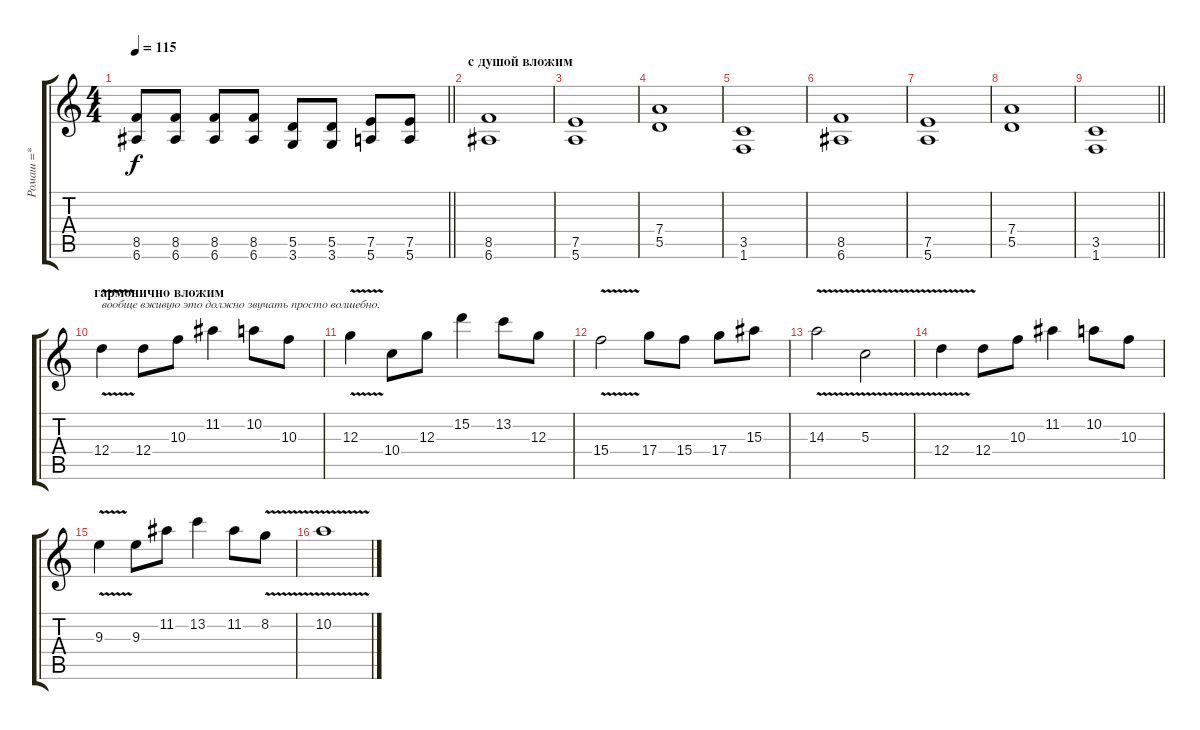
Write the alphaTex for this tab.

\track ("Ромаш =*" "Ромаш =*") {instrument overdrivenguitar}
\staff {score tabs}
\tuning (E4 B3 G3 D3 A2 E2) {hide}
\ts (4 4)
\tempo 115
\clef g2
\barLineRight lightlight
\ks c
(8.5 6.6).8{dy f} (8.5 6.6).8 (8.5 6.6).8 (8.5 6.6).8 (5.5 3.6).8 (5.5 3.6).8 (7.5 5.6).8 (7.5 5.6).8 |
\section ("" "с душой вложим")
(8.5 6.6).1 |
(7.5 5.6).1 |
(7.4 5.5).1 |
(3.5 1.6).1 |
(8.5 6.6).1 |
(7.5 5.6).1 |
(7.4 5.5).1 |
\barLineRight lightlight
(3.5 1.6).1 |
\section ("" "гармонично вложим")
12.4{v}.4{txt "вообще вживую это должно звучать просто волшебно."} 12.4.8 10.3.8 11.2.4 10.2.8 10.3.8 |
12.3{v}.4 10.4.8 12.3.8 15.2.4 13.2.8 12.3.8 |
15.4{v}.2 17.4.8 15.4.8 17.4.8 15.3.8 |
14.3{v}.2 5.3{v}.2 |
12.4{v}.4 12.4.8 10.3.8 11.2.4 10.2.8 10.3.8 |
9.3{v}.4 9.3.8 11.2.8 13.2.4 11.2.8 8.2{v}.8 |
10.2{v}.1
